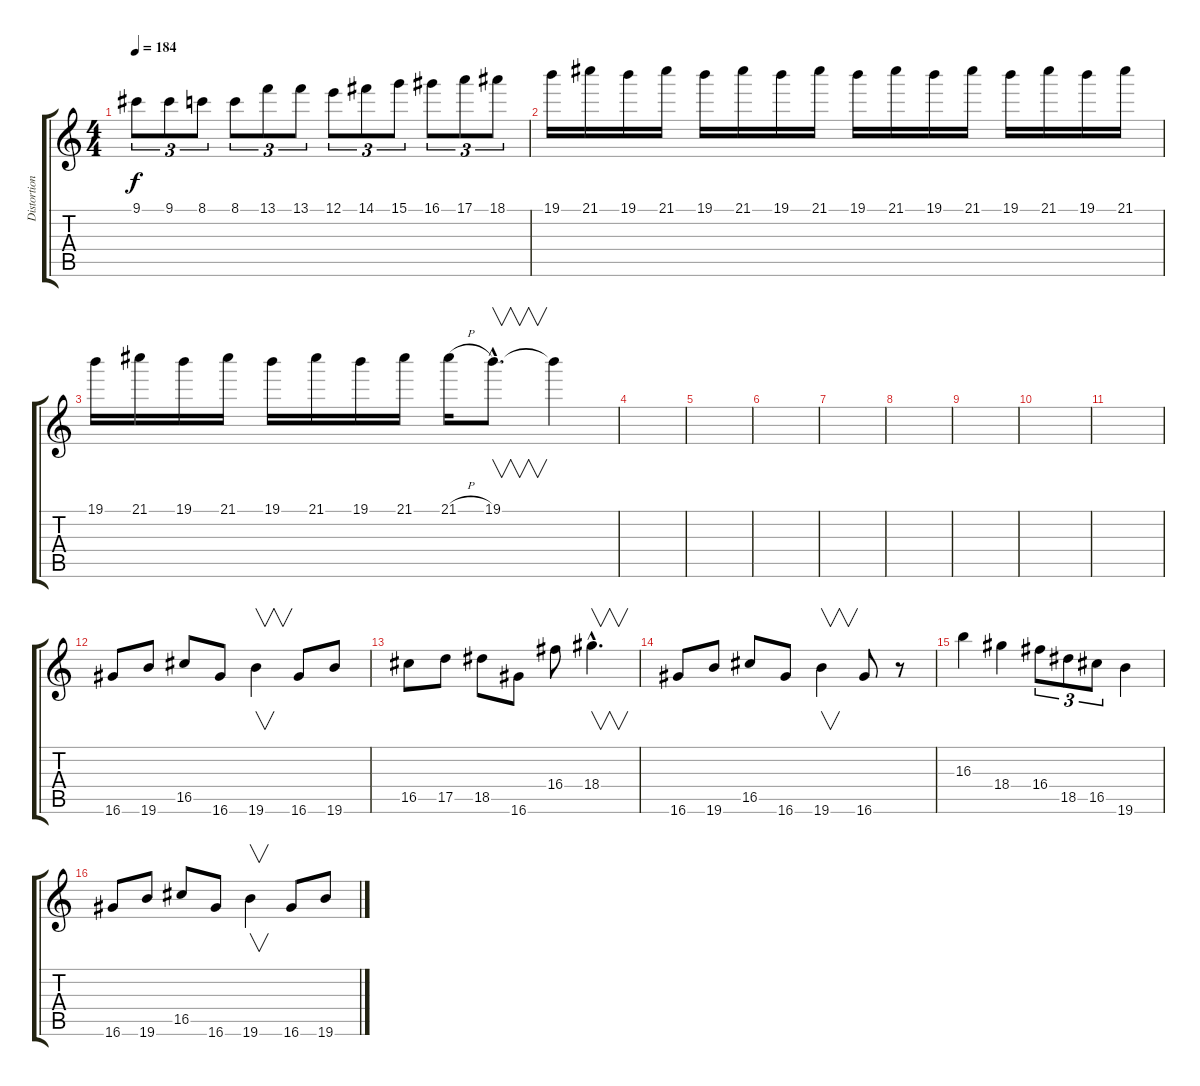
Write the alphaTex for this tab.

\track ("Distortion Guitar" "Distortion") {instrument distortionguitar}
\staff {score tabs}
\tuning (E4 B3 G3 D3 A2 E2) {hide}
\ts (4 4)
\tempo 184
\clef g2
\ks c
9.1.8{tu (3 2) dy f} 9.1.8{tu (3 2)} 8.1.8{tu (3 2)} 8.1.8{tu (3 2)} 13.1.8{tu (3 2)} 13.1.8{tu (3 2)} 12.1.8{tu (3 2)} 14.1.8{tu (3 2)} 15.1.8{tu (3 2)} 16.1.8{tu (3 2)} 17.1.8{tu (3 2)} 18.1.8{tu (3 2)} |
19.1.16 21.1.16 19.1.16 21.1.16 19.1.16 21.1.16 19.1.16 21.1.16 19.1.16 21.1.16 19.1.16 21.1.16 19.1.16 21.1.16 19.1.16 21.1.16 |
19.1.16 21.1.16 19.1.16 21.1.16 19.1.16 21.1.16 19.1.16 21.1.16 21.1{h}.16 19.1{hac}.8{v d} 19.1{t}.4 |
|
|
|
|
|
|
|
|
16.6.8 19.6.8 16.5.8 16.6.8 19.6.4{v} 16.6.8 19.6.8 |
16.5.8 17.5.8 18.5.8 16.6.8 16.4.8 18.4{hac}.4{v d} |
16.6.8 19.6.8 16.5.8 16.6.8 19.6.4{v} 16.6.8 r.8 |
16.3.4 18.4.4 16.4.8{tu (3 2)} 18.5.8{tu (3 2)} 16.5.8{tu (3 2)} 19.6.4 |
16.6.8 19.6.8 16.5.8 16.6.8 19.6.4{v} 16.6.8 19.6.8
